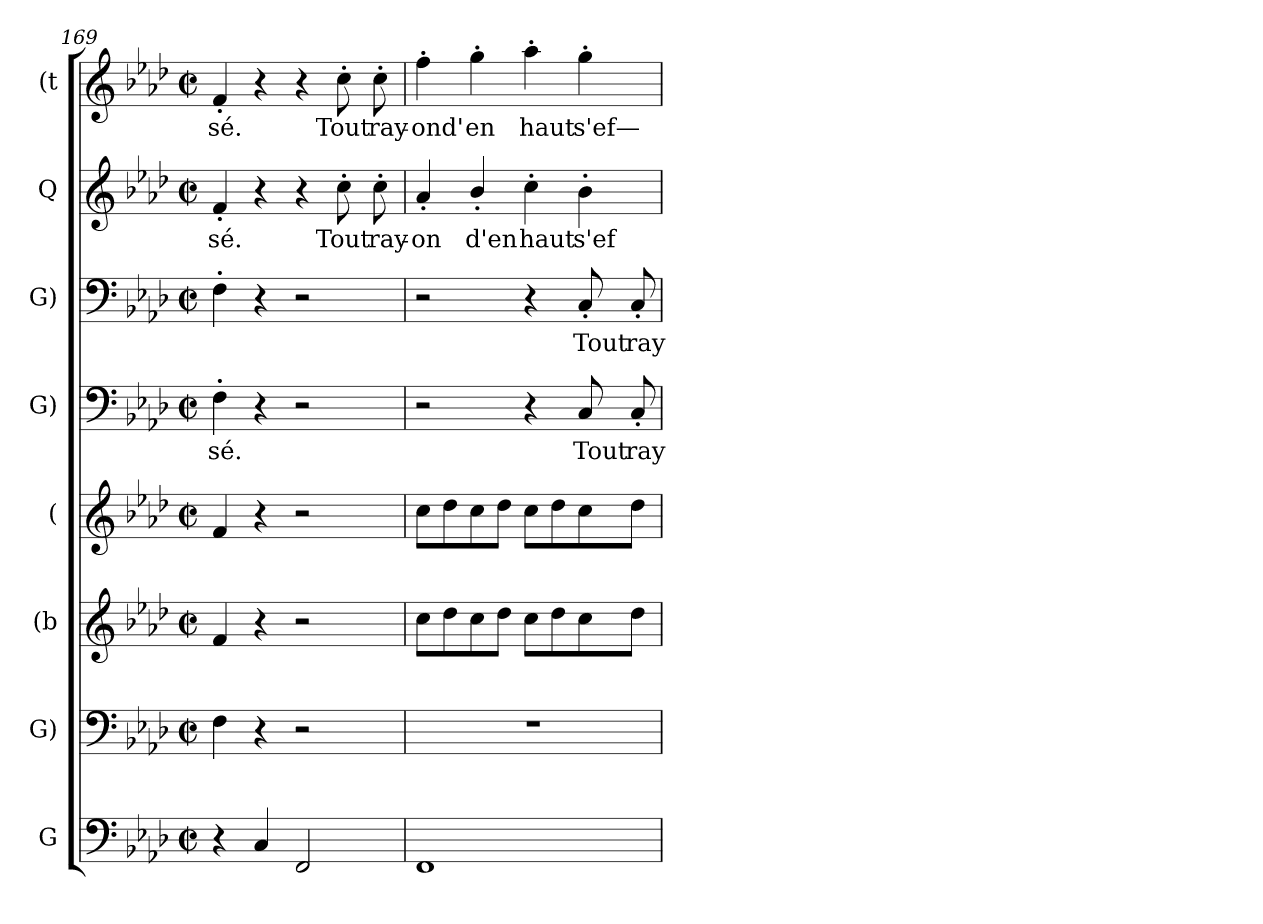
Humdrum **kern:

**kern	**kern	**kern	**kern	**kern	**text	**kern	**text	**kern	**text	**kern	**text
*part8	*part7	*part6	*part5	*part4	*part4	*part3	*part3	*part2	*part2	*part1	*part1
*staff8	*staff7	*staff6	*staff5	*staff4	*staff4	*staff3	*staff3	*staff2	*staff2	*staff1	*staff1
*I"G	*I"G)	*I"(b	*I"(	*I"G)	*	*I"G)	*	*I"Q	*	*I"(t	*
*clefF4	*clefF4	*clefG2	*clefG2	*clefF4	*	*clefF4	*	*clefG2	*	*clefG2	*
*k[b-e-a-d-]	*k[b-e-a-d-]	*k[b-e-a-d-]	*k[b-e-a-d-]	*k[b-e-a-d-]	*	*k[b-e-a-d-]	*	*k[b-e-a-d-]	*	*k[b-e-a-d-]	*
*M2/2	*M2/2	*M2/2	*M2/2	*M2/2	*	*M2/2	*	*M2/2	*	*M2/2	*
*met(c|)	*met(c|)	*met(c|)	*met(c|)	*met(c|)	*	*met(c|)	*	*met(c|)	*	*met(c|)	*
=169	=169	=169	=169	=169	=169	=169	=169	=169	=169	=169	=169
4r	4Fi\	4fi/	4fi/	4F'>i\	sé.	4F'>i\	.	4f'<i/	sé.	4f'<i/	sé.
4Ci/	4r	4r	4r	4r	.	4r	.	4r	.	4r	.
2FFi/	2r	2r	2r	2r	.	2r	.	4r	.	4r	.
.	.	.	.	.	.	.	.	8cc'>i\	Tout	8cc'>i\	Tout
.	.	.	.	.	.	.	.	8cc'>i\	ray-	8cc'>i\	ray-
=170	=170	=170	=170	=170	=170	=170	=170	=170	=170	=170	=170
1FFi/	1r	8cci\L	8cci\L	2r	.	2r	.	4a-'<i/	on	4ff'>i\	ond'
.	.	8dd-i\	8dd-i\	.	.	.	.	.	.	.	.
.	.	8cci\	8cci\	.	.	.	.	4b-'<i/	d'en	4gg'>i\	en
.	.	8dd-i\J	8dd-i\J	.	.	.	.	.	.	.	.
.	.	8cci\L	8cci\L	4r	.	4r	.	4cc'>i\	haut	4aa-'>i\	haut
.	.	8dd-i\	8dd-i\	.	.	.	.	.	.	.	.
.	.	8cci\	8cci\	8Ci/	Tout	8C'<i/	Tout	4b-'>i\	s'ef-	4gg'>i\	s'ef—
.	.	8dd-i\J	8dd-i\J	8C'<i/	ray	8C'<i/	ray-	.	.	.	.
=	=	=	=	=	=	=	=	=	=	=	=
*-	*-	*-	*-	*-	*-	*-	*-	*-	*-	*-	*-
